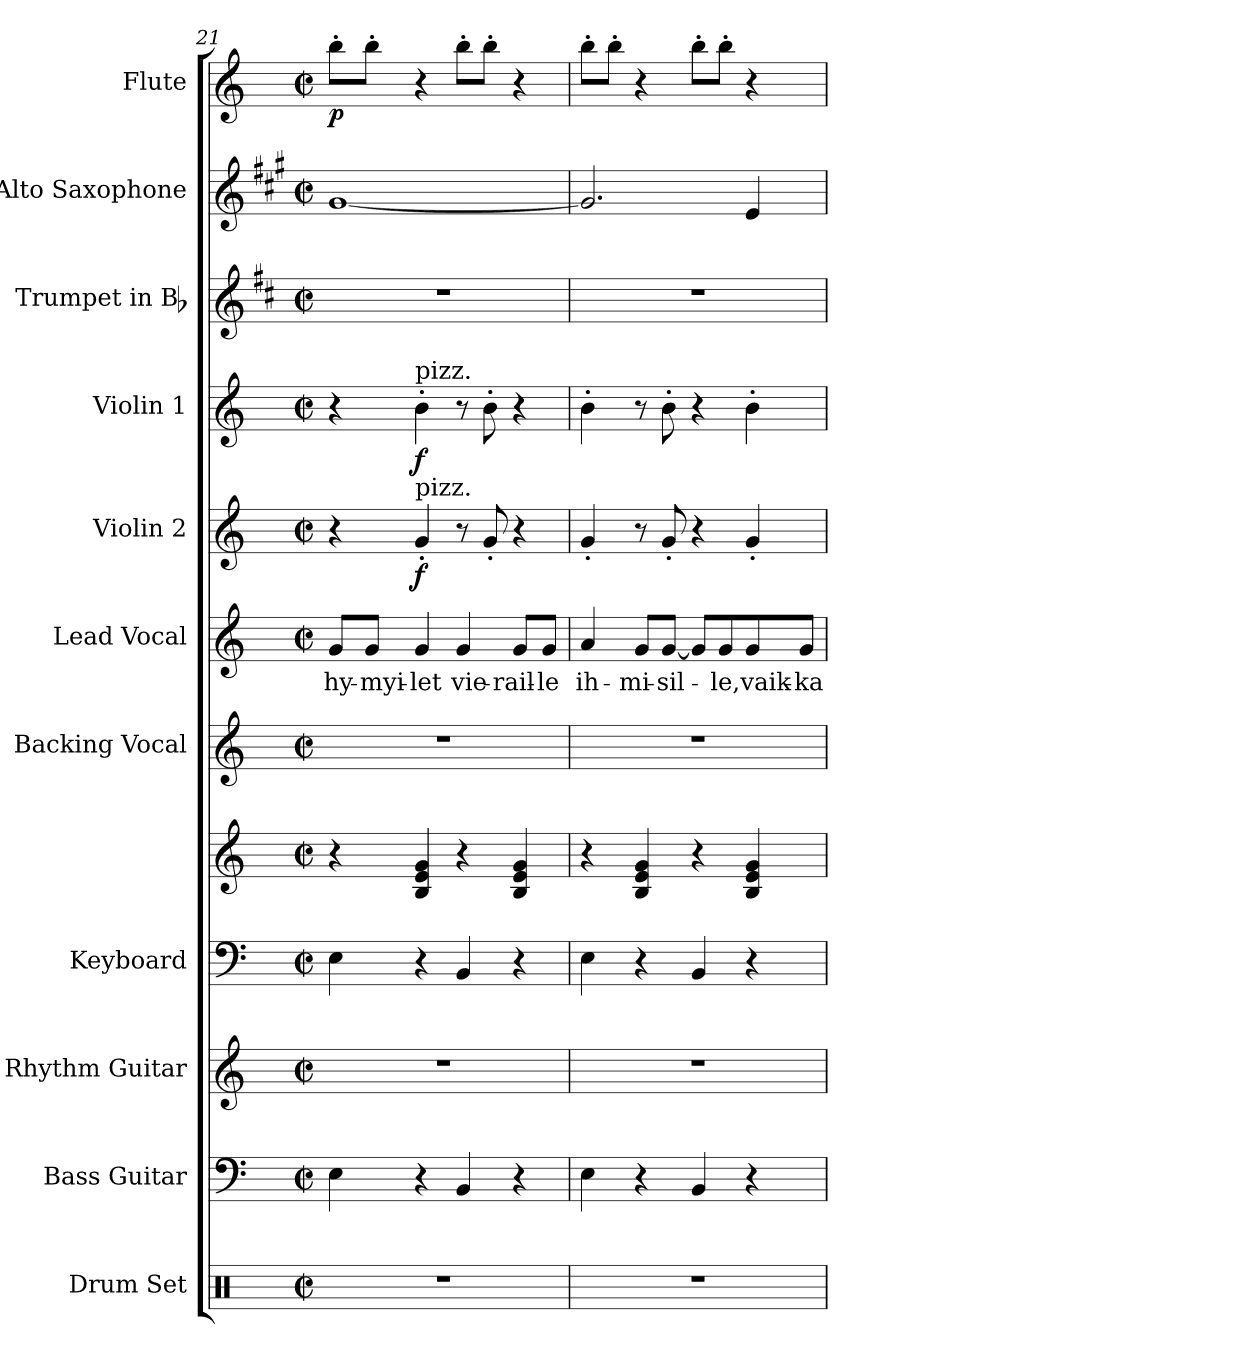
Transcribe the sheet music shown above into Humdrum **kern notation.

**kern	**kern	**kern	**kern	**kern	**kern	**kern	**text	**kern	**dynam	**kern	**dynam	**kern	**kern	**kern	**dynam
*part11	*part10	*part9	*part8	*part8	*part7	*part6	*part6	*part5	*part5	*part4	*part4	*part3	*part2	*part1	*part1
*staff12	*staff11	*staff10	*staff9	*staff8	*staff7	*staff6	*staff6	*staff5	*staff5	*staff4	*staff4	*staff3	*staff2	*staff1	*staff1
*I"Drum Set	*I"Bass Guitar	*I"Rhythm Guitar	*I"Keyboard	*	*I"Backing Vocal	*I"Lead Vocal	*	*I"Violin 2	*	*I"Violin 1	*	*I"Trumpet in Bb	*I"Alto Saxophone	*I"Flute	*
*I'Dr.	*I'Bass	*I'Rhy.	*I'Kbd.	*	*	*	*	*I'Vln. 2	*	*I'Vln. 1	*	*I'Tpt.	*I'Alto Sax.	*I'Fl.	*
*clefX	*clefF4	*clefG2	*clefF4	*clefG2	*clefG2	*clefG2	*	*clefG2	*	*clefG2	*	*clefG2	*clefG2	*clefG2	*
*	*ITrd7c12	*ITrd7c12	*	*	*	*	*	*	*	*	*	*ITrd1c2	*ITrd5c9	*	*
*k[]	*k[]	*k[]	*k[]	*k[]	*k[]	*k[]	*	*k[]	*	*k[]	*	*k[]	*k[]	*k[]	*
*C:	*C:	*C:	*C:	*C:	*C:	*C:	*	*C:	*	*C:	*	*C:	*C:	*C:	*
*M2/2	*M2/2	*M2/2	*M2/2	*M2/2	*M2/2	*M2/2	*	*M2/2	*	*M2/2	*	*M2/2	*M2/2	*M2/2	*
*met(c|)	*met(c|)	*met(c|)	*met(c|)	*met(c|)	*met(c|)	*met(c|)	*	*met(c|)	*	*met(c|)	*	*met(c|)	*met(c|)	*met(c|)	*
=21	=21	=21	=21	=21	=21	=21	=21	=21	=21	=21	=21	=21	=21	=21	=21
!	!	!	!	!	!	!	!LO:LY:b:color=#000000	!	!	!	!	!	!	!	!
1r	4EEi\	1r	4Ei\	4r	1r	8gi/L	hy-	4r	.	4r	.	1r	[<1Bi	8bb'i\L	p
!	!	!	!	!	!	!	!LO:LY:b:color=#000000	!	!	!	!	!	!	!	!
.	.	.	.	.	.	8gi/J	-myi-	.	.	.	.	.	.	8bb'i\J	.
!	!	!	!	!	!	!	!	!	!	!LO:TX:a:t=pizz.	!	!	!	!	!
!	!	!	!	!	!	!	!	!LO:TX:a:t=pizz.	!	!	!	!	!	!	!
!	!	!	!	!	!	!	!LO:LY:b:color=#000000	!	!	!	!	!	!	!	!
.	4r	.	4r	4Bi/ 4ei 4gi	.	4gi/	-let	4g'i/	f	4b'i\	f	.	.	4r	.
!	!	!	!	!	!	!	!LO:LY:b:color=#000000	!	!	!	!	!	!	!	!
.	4BBBi/	.	4BBi/	4r	.	4gi/	vie-	8r	.	8r	.	.	.	8bb'i\L	.
.	.	.	.	.	.	.	.	8g'i/	.	8b'i\	.	.	.	8bb'i\J	.
!	!	!	!	!	!	!	!LO:LY:b:color=#000000	!	!	!	!	!	!	!	!
.	4r	.	4r	4Bi/ 4ei 4gi	.	8gi/L	-rail-	4r	.	4r	.	.	.	4r	.
!	!	!	!	!	!	!	!LO:LY:b:color=#000000	!	!	!	!	!	!	!	!
.	.	.	.	.	.	8gi/J	-le	.	.	.	.	.	.	.	.
=22	=22	=22	=22	=22	=22	=22	=22	=22	=22	=22	=22	=22	=22	=22	=22
!	!	!	!	!	!	!	!LO:LY:b:color=#000000	!	!	!	!	!	!	!	!
1r	4EEi\	1r	4Ei\	4r	1r	4ai/	ih-	4g'i/	.	4b'i\	.	1r	2.Bi/]	8bb'i\L	.
.	.	.	.	.	.	.	.	.	.	.	.	.	.	8bb'i\J	.
!	!	!	!	!	!	!	!LO:LY:b:color=#000000	!	!	!	!	!	!	!	!
.	4r	.	4r	4Bi/ 4ei 4gi	.	8gi/L	-mi-	8r	.	8r	.	.	.	4r	.
!	!	!	!	!	!	!	!LO:LY:b:color=#000000	!	!	!	!	!	!	!	!
.	.	.	.	.	.	[<8gi/J	-sil-	8g'i/	.	8b'i\	.	.	.	.	.
.	4BBBi/	.	4BBi/	4r	.	8gi/L]	.	4r	.	4r	.	.	.	8bb'i\L	.
!	!	!	!	!	!	!	!LO:LY:b:color=#000000	!	!	!	!	!	!	!	!
.	.	.	.	.	.	8gi/	-le,	.	.	.	.	.	.	8bb'i\J	.
!	!	!	!	!	!	!	!LO:LY:b:color=#000000	!	!	!	!	!	!	!	!
.	4r	.	4r	4Bi/ 4ei 4gi	.	8gi/	vaik-	4g'i/	.	4b'i\	.	.	4Gi/	4r	.
!	!	!	!	!	!	!	!LO:LY:b:color=#000000	!	!	!	!	!	!	!	!
.	.	.	.	.	.	8gi/J	-ka	.	.	.	.	.	.	.	.
=	=	=	=	=	=	=	=	=	=	=	=	=	=	=	=
*-	*-	*-	*-	*-	*-	*-	*-	*-	*-	*-	*-	*-	*-	*-	*-
